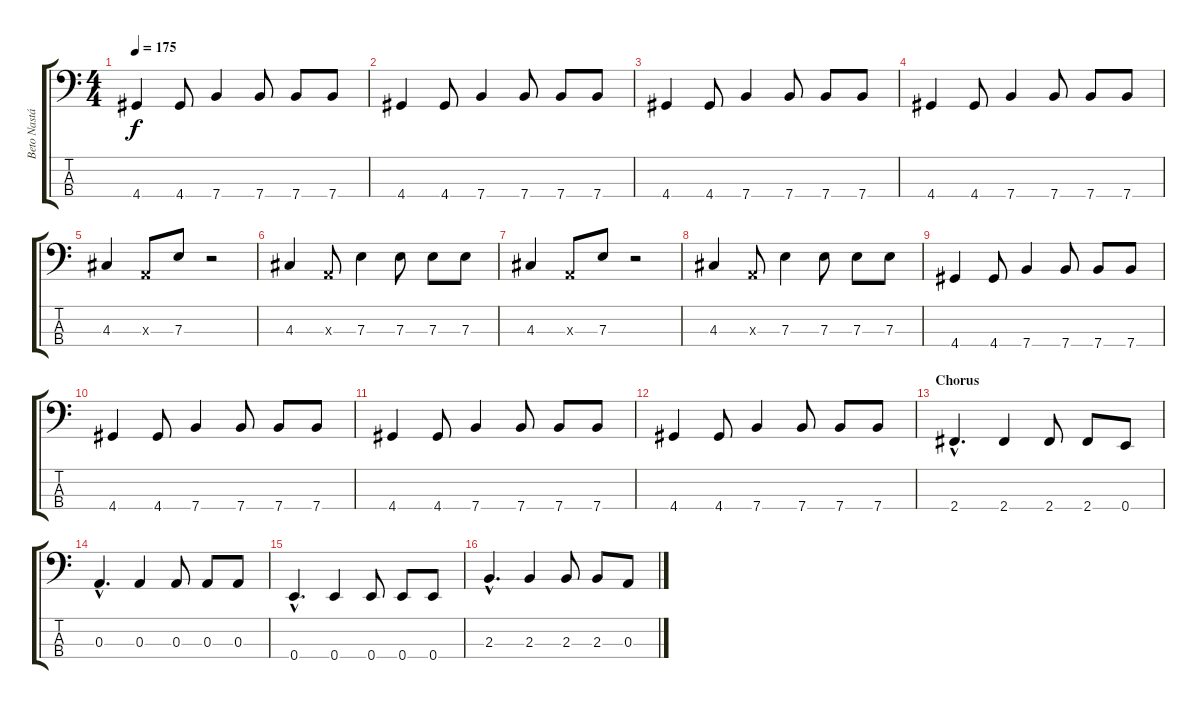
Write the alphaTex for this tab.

\track ("Beto Nastácia" "Beto Nastá") {instrument electricbassfinger}
\staff {score tabs}
\tuning (G2 D2 A1 E1) {hide}
\ts (4 4)
\tempo 175
\clef f4
\ks c
4.4.4{dy f} 4.4.8 7.4.4 7.4.8 7.4.8 7.4.8 |
4.4.4 4.4.8 7.4.4 7.4.8 7.4.8 7.4.8 |
4.4.4 4.4.8 7.4.4 7.4.8 7.4.8 7.4.8 |
4.4.4 4.4.8 7.4.4 7.4.8 7.4.8 7.4.8 |
4.3.4 0.3{x}.8 7.3.8 r.2 |
4.3.4 0.3{x}.8 7.3.4 7.3.8 7.3.8 7.3.8 |
4.3.4 0.3{x}.8 7.3.8 r.2 |
4.3.4 0.3{x}.8 7.3.4 7.3.8 7.3.8 7.3.8 |
4.4.4 4.4.8 7.4.4 7.4.8 7.4.8 7.4.8 |
4.4.4 4.4.8 7.4.4 7.4.8 7.4.8 7.4.8 |
4.4.4 4.4.8 7.4.4 7.4.8 7.4.8 7.4.8 |
4.4.4 4.4.8 7.4.4 7.4.8 7.4.8 7.4.8 |
\section ("" "Chorus")
2.4{hac}.4{d} 2.4.4 2.4.8 2.4.8 0.4.8 |
0.3{hac}.4{d} 0.3.4 0.3.8 0.3.8 0.3.8 |
0.4{hac}.4{d} 0.4.4 0.4.8 0.4.8 0.4.8 |
2.3{hac}.4{d} 2.3.4 2.3.8 2.3.8 0.3.8
